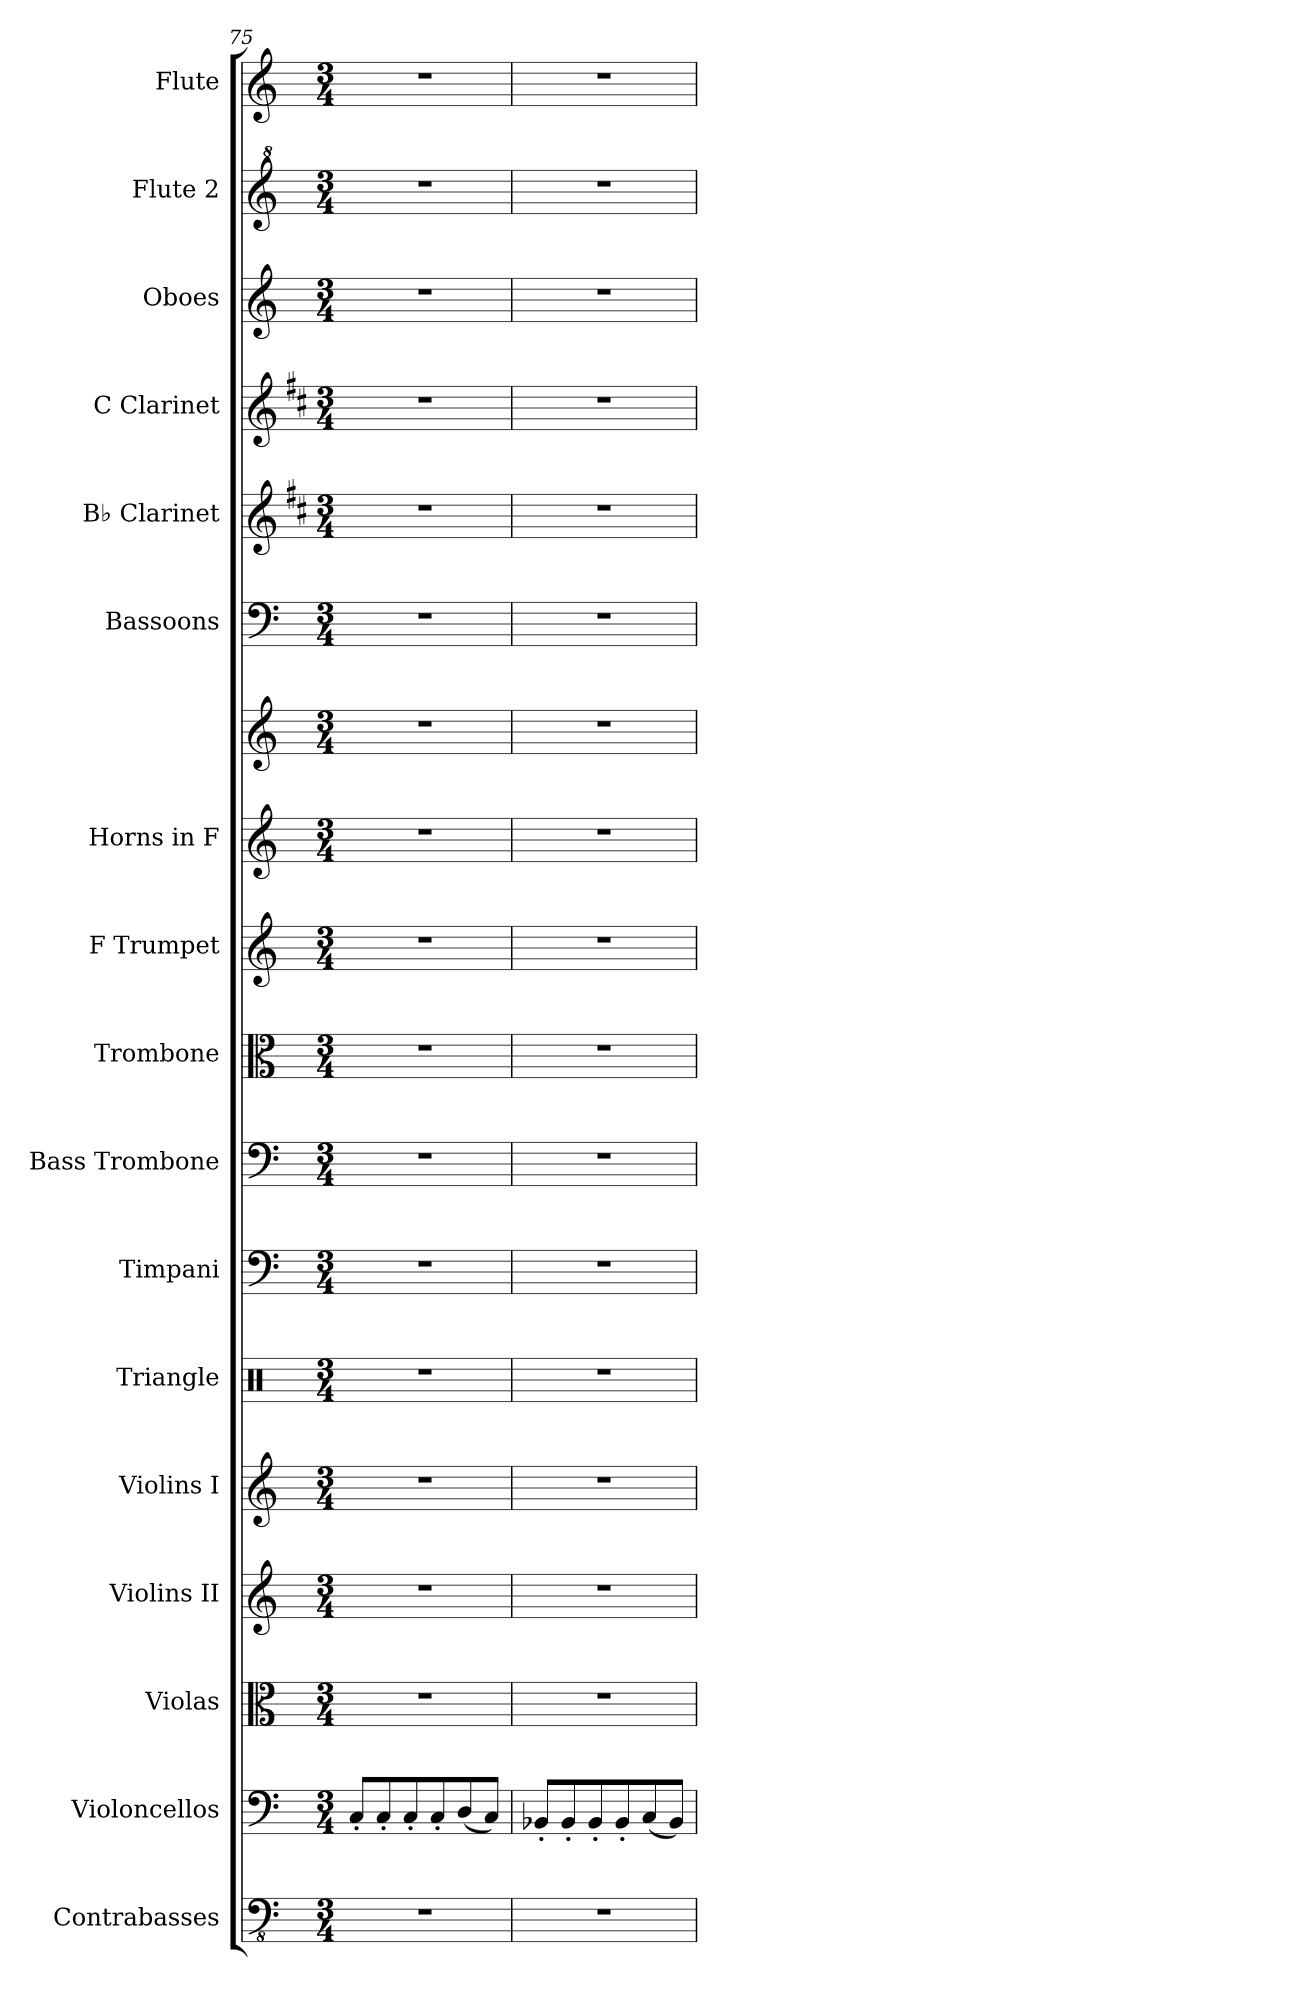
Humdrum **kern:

**kern	**kern	**kern	**kern	**kern	**kern	**kern	**kern	**kern	**kern	**kern	**kern	**kern	**kern	**kern	**kern	**kern	**kern
*part17	*part16	*part15	*part14	*part13	*part12	*part11	*part10	*part9	*part8	*part7	*part7	*part6	*part5	*part4	*part3	*part2	*part1
*staff18	*staff17	*staff16	*staff15	*staff14	*staff13	*staff12	*staff11	*staff10	*staff9	*staff8	*staff7	*staff6	*staff5	*staff4	*staff3	*staff2	*staff1
*I"Contrabasses	*I"Violoncellos	*I"Violas	*I"Violins II	*I"Violins I	*I"Triangle	*I"Timpani	*I"Bass Trombone	*I"Trombone	*I"F Trumpet	*I"Horns in F	*	*I"Bassoons	*I"B♭ Clarinet	*I"C Clarinet	*I"Oboes	*I"Flute 2	*I"Flute
*I'Cb.	*I'Vc.	*I'Vla.	*I'Vln. II	*I'Vln. I	*I'Trgl.	*I'Timp.	*I'B. Tbn.	*I'Tbn.	*I'F Tpt.	*	*	*I'Bsn.	*I'B♭ Cl.	*I'C Cl.	*I'Ob.	*I'Fl. 2	*I'Fl. 2
!!LO:PB:g=z
*clefFv4	*clefF4	*clefC3	*clefG2	*clefG2	*clefX	*clefF4	*clefF4	*clefC3	*clefG2	*clefG2	*clefG2	*clefF4	*clefG2	*clefG2	*clefG2	*clefG^2	*clefG2
*ITrd7c12	*	*	*	*	*	*	*	*	*ITrd-3c-5	*ITrd4c7	*ITrd4c7	*	*ITrd1c2	*ITrd1c2	*	*	*
*k[]	*k[]	*k[]	*k[]	*k[]	*k[]	*k[]	*k[]	*k[]	*k[b-]	*k[b-]	*k[b-]	*k[]	*k[]	*k[]	*k[]	*k[]	*k[]
*M3/4	*M3/4	*M3/4	*M3/4	*M3/4	*M3/4	*M3/4	*M3/4	*M3/4	*M3/4	*M3/4	*M3/4	*M3/4	*M3/4	*M3/4	*M3/4	*M3/4	*M3/4
=75	=75	=75	=75	=75	=75	=75	=75	=75	=75	=75	=75	=75	=75	=75	=75	=75	=75
2.r	8C'/L	2.r	2.r	2.r	2.r	2.r	2.r	2.r	2.r	2.r	2.r	2.r	2.r	2.r	2.r	2.r	2.r
.	8C'/	.	.	.	.	.	.	.	.	.	.	.	.	.	.	.	.
.	8C'/	.	.	.	.	.	.	.	.	.	.	.	.	.	.	.	.
.	8C'/	.	.	.	.	.	.	.	.	.	.	.	.	.	.	.	.
.	(<8D/	.	.	.	.	.	.	.	.	.	.	.	.	.	.	.	.
.	8C/J)	.	.	.	.	.	.	.	.	.	.	.	.	.	.	.	.
=76	=76	=76	=76	=76	=76	=76	=76	=76	=76	=76	=76	=76	=76	=76	=76	=76	=76
2.r	8BB-X'/L	2.r	2.r	2.r	2.r	2.r	2.r	2.r	2.r	2.r	2.r	2.r	2.r	2.r	2.r	2.r	2.r
.	8BB-'/	.	.	.	.	.	.	.	.	.	.	.	.	.	.	.	.
.	8BB-'/	.	.	.	.	.	.	.	.	.	.	.	.	.	.	.	.
.	8BB-'/	.	.	.	.	.	.	.	.	.	.	.	.	.	.	.	.
.	(<8C/	.	.	.	.	.	.	.	.	.	.	.	.	.	.	.	.
.	8BB-/J)	.	.	.	.	.	.	.	.	.	.	.	.	.	.	.	.
=	=	=	=	=	=	=	=	=	=	=	=	=	=	=	=	=	=
*-	*-	*-	*-	*-	*-	*-	*-	*-	*-	*-	*-	*-	*-	*-	*-	*-	*-
